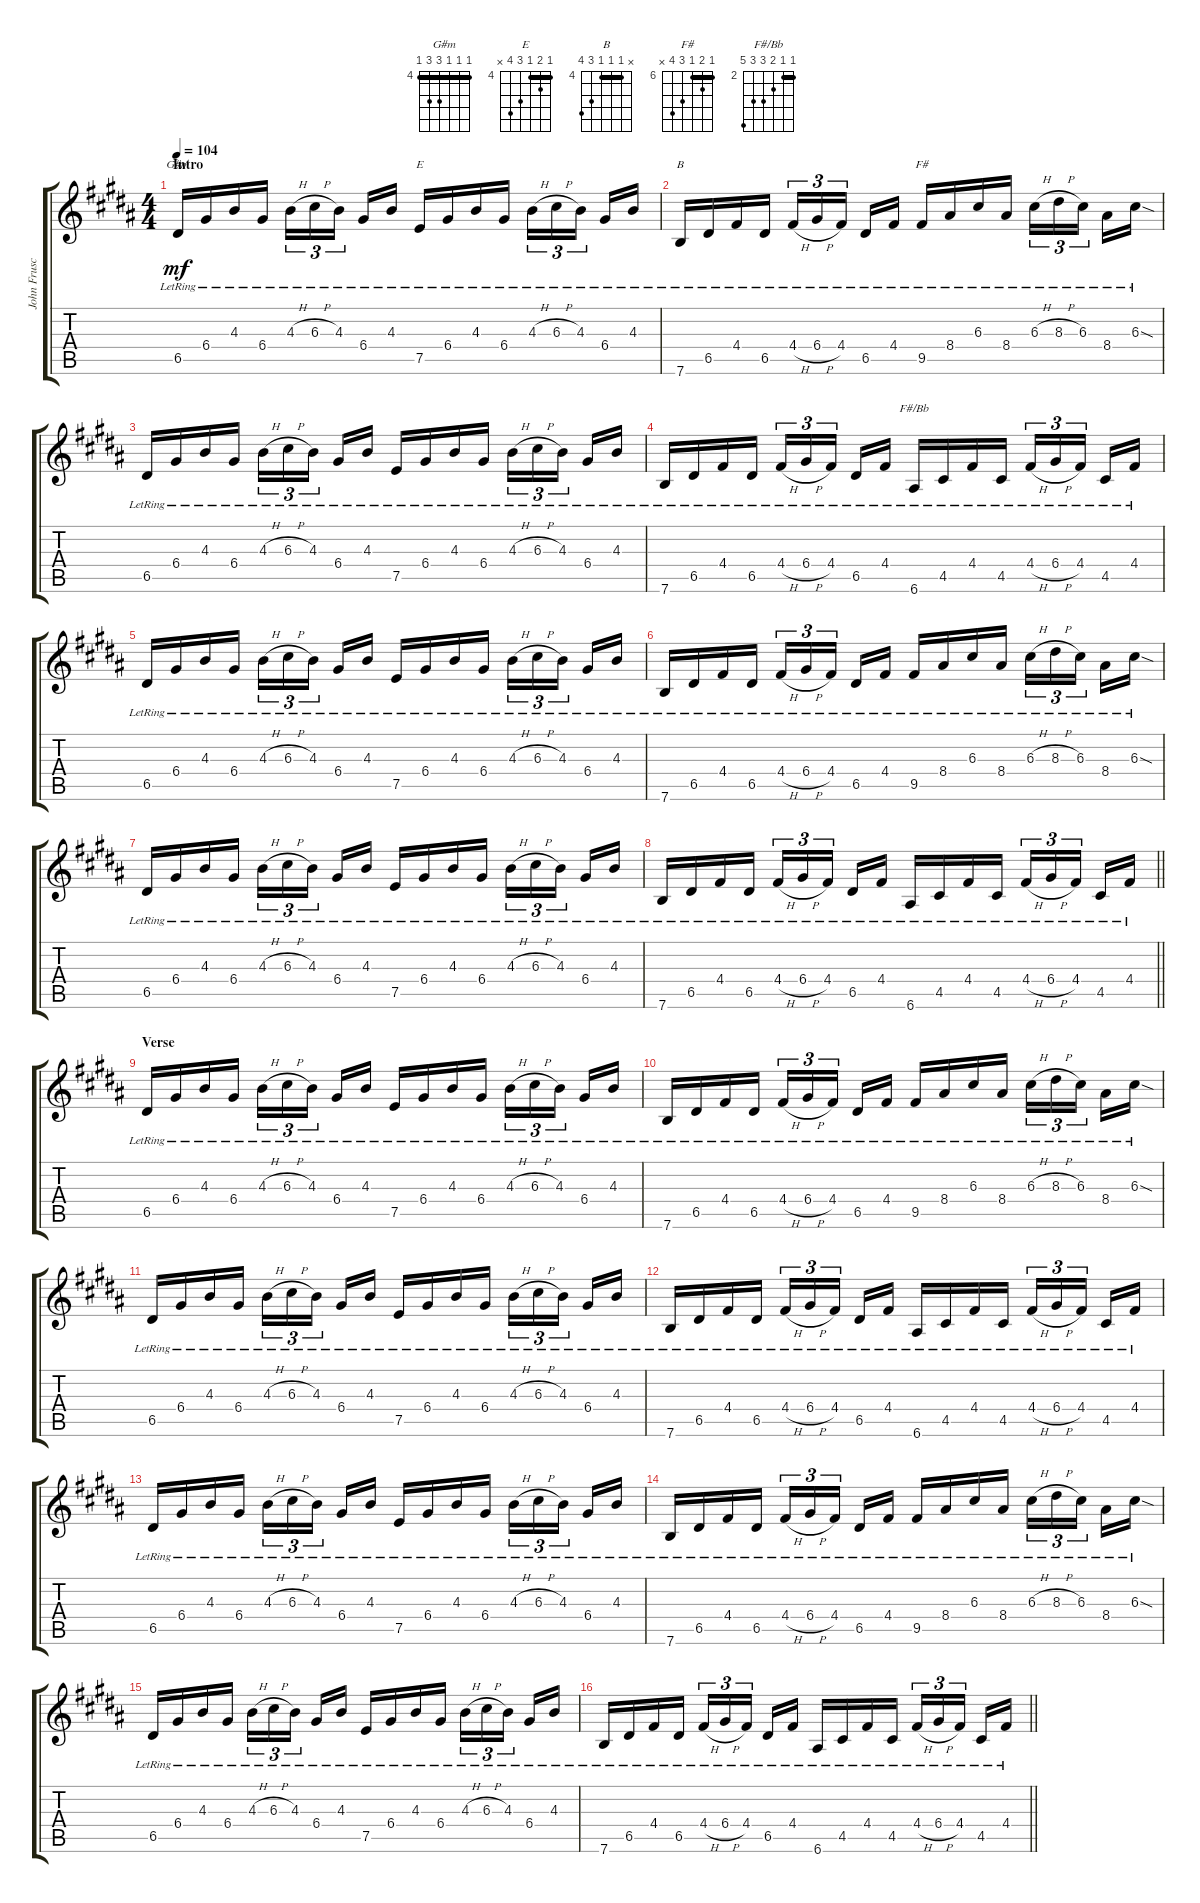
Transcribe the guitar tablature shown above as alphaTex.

\track ("" "John Frusc") {instrument electricguitarmuted}
\staff {score tabs}
\tuning (E4 B3 G3 D3 A2 E2) {hide}
\chord ("G#m" 4 4 4 6 6 4) {firstfret 4 barre 4}
\chord ("E" 4 5 4 6 7 x) {firstfret 4 barre 4}
\chord ("B" x 4 4 4 6 7) {firstfret 4 barre 4}
\chord ("F#" 6 7 6 8 9 x) {firstfret 6 barre 6}
\chord ("F#/Bb" 2 2 3 4 4 6) {firstfret 2 barre 2}
\ts (4 4)
\section ("" "Intro")
\tempo 104
\clef g2
\ks b
6.5{lr}.16{ch "G#m" dy mf instrument electricguitarmuted} 6.4{lr}.16 4.3{lr}.16 6.4{lr}.16 4.3{h lr}.16{tu (3 2)} 6.3{h lr}.16{tu (3 2)} 4.3{lr}.16{tu (3 2) beam splitsecondary} 6.4{lr}.16 4.3{lr}.16 7.5{lr}.16{ch "E"} 6.4{lr}.16 4.3{lr}.16 6.4{lr}.16 4.3{h lr}.16{tu (3 2)} 6.3{h lr}.16{tu (3 2)} 4.3{lr}.16{tu (3 2) beam splitsecondary} 6.4{lr}.16 4.3{lr}.16 |
7.6{lr}.16{ch "B"} 6.5{lr}.16 4.4{lr}.16 6.5{lr}.16 4.4{h lr}.16{tu (3 2)} 6.4{h lr}.16{tu (3 2)} 4.4{lr}.16{tu (3 2) beam splitsecondary} 6.5{lr}.16 4.4{lr}.16 9.5{lr}.16{ch "F#"} 8.4{lr}.16 6.3{lr}.16 8.4{lr}.16 6.3{h lr}.16{tu (3 2)} 8.3{h lr}.16{tu (3 2)} 6.3{lr}.16{tu (3 2) beam splitsecondary} 8.4{lr}.16 6.3{sod lr}.16 |
6.5{lr}.16 6.4{lr}.16 4.3{lr}.16 6.4{lr}.16 4.3{h lr}.16{tu (3 2)} 6.3{h lr}.16{tu (3 2)} 4.3{lr}.16{tu (3 2) beam splitsecondary} 6.4{lr}.16 4.3{lr}.16 7.5{lr}.16 6.4{lr}.16 4.3{lr}.16 6.4{lr}.16 4.3{h lr}.16{tu (3 2)} 6.3{h lr}.16{tu (3 2)} 4.3{lr}.16{tu (3 2) beam splitsecondary} 6.4{lr}.16 4.3{lr}.16 |
7.6{lr}.16 6.5{lr}.16 4.4{lr}.16 6.5{lr}.16 4.4{h lr}.16{tu (3 2)} 6.4{h lr}.16{tu (3 2)} 4.4{lr}.16{tu (3 2) beam splitsecondary} 6.5{lr}.16 4.4{lr}.16 6.6{lr}.16{ch "F#/Bb"} 4.5{lr}.16 4.4{lr}.16 4.5{lr}.16 4.4{h lr}.16{tu (3 2)} 6.4{h lr}.16{tu (3 2)} 4.4{lr}.16{tu (3 2) beam splitsecondary} 4.5{lr}.16 4.4{lr}.16 |
6.5{lr}.16 6.4{lr}.16 4.3{lr}.16 6.4{lr}.16 4.3{h lr}.16{tu (3 2)} 6.3{h lr}.16{tu (3 2)} 4.3{lr}.16{tu (3 2) beam splitsecondary} 6.4{lr}.16 4.3{lr}.16 7.5{lr}.16 6.4{lr}.16 4.3{lr}.16 6.4{lr}.16 4.3{h lr}.16{tu (3 2)} 6.3{h lr}.16{tu (3 2)} 4.3{lr}.16{tu (3 2) beam splitsecondary} 6.4{lr}.16 4.3{lr}.16 |
7.6{lr}.16 6.5{lr}.16 4.4{lr}.16 6.5{lr}.16 4.4{h lr}.16{tu (3 2)} 6.4{h lr}.16{tu (3 2)} 4.4{lr}.16{tu (3 2) beam splitsecondary} 6.5{lr}.16 4.4{lr}.16 9.5{lr}.16 8.4{lr}.16 6.3{lr}.16 8.4{lr}.16 6.3{h lr}.16{tu (3 2)} 8.3{h lr}.16{tu (3 2)} 6.3{lr}.16{tu (3 2) beam splitsecondary} 8.4{lr}.16 6.3{sod lr}.16 |
6.5{lr}.16 6.4{lr}.16 4.3{lr}.16 6.4{lr}.16 4.3{h lr}.16{tu (3 2)} 6.3{h lr}.16{tu (3 2)} 4.3{lr}.16{tu (3 2) beam splitsecondary} 6.4{lr}.16 4.3{lr}.16 7.5{lr}.16 6.4{lr}.16 4.3{lr}.16 6.4{lr}.16 4.3{h lr}.16{tu (3 2)} 6.3{h lr}.16{tu (3 2)} 4.3{lr}.16{tu (3 2) beam splitsecondary} 6.4{lr}.16 4.3{lr}.16 |
\barLineRight lightlight
7.6{lr}.16 6.5{lr}.16 4.4{lr}.16 6.5{lr}.16 4.4{h lr}.16{tu (3 2)} 6.4{h lr}.16{tu (3 2)} 4.4{lr}.16{tu (3 2) beam splitsecondary} 6.5{lr}.16 4.4{lr}.16 6.6{lr}.16 4.5{lr}.16 4.4{lr}.16 4.5{lr}.16 4.4{h lr}.16{tu (3 2)} 6.4{h lr}.16{tu (3 2)} 4.4{lr}.16{tu (3 2) beam splitsecondary} 4.5{lr}.16 4.4{lr}.16 |
\section ("" "Verse")
6.5{lr}.16 6.4{lr}.16 4.3{lr}.16 6.4{lr}.16 4.3{h lr}.16{tu (3 2)} 6.3{h lr}.16{tu (3 2)} 4.3{lr}.16{tu (3 2) beam splitsecondary} 6.4{lr}.16 4.3{lr}.16 7.5{lr}.16 6.4{lr}.16 4.3{lr}.16 6.4{lr}.16 4.3{h lr}.16{tu (3 2)} 6.3{h lr}.16{tu (3 2)} 4.3{lr}.16{tu (3 2) beam splitsecondary} 6.4{lr}.16 4.3{lr}.16 |
7.6{lr}.16 6.5{lr}.16 4.4{lr}.16 6.5{lr}.16 4.4{h lr}.16{tu (3 2)} 6.4{h lr}.16{tu (3 2)} 4.4{lr}.16{tu (3 2) beam splitsecondary} 6.5{lr}.16 4.4{lr}.16 9.5{lr}.16 8.4{lr}.16 6.3{lr}.16 8.4{lr}.16 6.3{h lr}.16{tu (3 2)} 8.3{h lr}.16{tu (3 2)} 6.3{lr}.16{tu (3 2) beam splitsecondary} 8.4{lr}.16 6.3{sod lr}.16 |
6.5{lr}.16 6.4{lr}.16 4.3{lr}.16 6.4{lr}.16 4.3{h lr}.16{tu (3 2)} 6.3{h lr}.16{tu (3 2)} 4.3{lr}.16{tu (3 2) beam splitsecondary} 6.4{lr}.16 4.3{lr}.16 7.5{lr}.16 6.4{lr}.16 4.3{lr}.16 6.4{lr}.16 4.3{h lr}.16{tu (3 2)} 6.3{h lr}.16{tu (3 2)} 4.3{lr}.16{tu (3 2) beam splitsecondary} 6.4{lr}.16 4.3{lr}.16 |
7.6{lr}.16 6.5{lr}.16 4.4{lr}.16 6.5{lr}.16 4.4{h lr}.16{tu (3 2)} 6.4{h lr}.16{tu (3 2)} 4.4{lr}.16{tu (3 2) beam splitsecondary} 6.5{lr}.16 4.4{lr}.16 6.6{lr}.16 4.5{lr}.16 4.4{lr}.16 4.5{lr}.16 4.4{h lr}.16{tu (3 2)} 6.4{h lr}.16{tu (3 2)} 4.4{lr}.16{tu (3 2) beam splitsecondary} 4.5{lr}.16 4.4{lr}.16 |
6.5{lr}.16 6.4{lr}.16 4.3{lr}.16 6.4{lr}.16 4.3{h lr}.16{tu (3 2)} 6.3{h lr}.16{tu (3 2)} 4.3{lr}.16{tu (3 2) beam splitsecondary} 6.4{lr}.16 4.3{lr}.16 7.5{lr}.16 6.4{lr}.16 4.3{lr}.16 6.4{lr}.16 4.3{h lr}.16{tu (3 2)} 6.3{h lr}.16{tu (3 2)} 4.3{lr}.16{tu (3 2) beam splitsecondary} 6.4{lr}.16 4.3{lr}.16 |
7.6{lr}.16 6.5{lr}.16 4.4{lr}.16 6.5{lr}.16 4.4{h lr}.16{tu (3 2)} 6.4{h lr}.16{tu (3 2)} 4.4{lr}.16{tu (3 2) beam splitsecondary} 6.5{lr}.16 4.4{lr}.16 9.5{lr}.16 8.4{lr}.16 6.3{lr}.16 8.4{lr}.16 6.3{h lr}.16{tu (3 2)} 8.3{h lr}.16{tu (3 2)} 6.3{lr}.16{tu (3 2) beam splitsecondary} 8.4{lr}.16 6.3{sod lr}.16 |
6.5{lr}.16 6.4{lr}.16 4.3{lr}.16 6.4{lr}.16 4.3{h lr}.16{tu (3 2)} 6.3{h lr}.16{tu (3 2)} 4.3{lr}.16{tu (3 2) beam splitsecondary} 6.4{lr}.16 4.3{lr}.16 7.5{lr}.16 6.4{lr}.16 4.3{lr}.16 6.4{lr}.16 4.3{h lr}.16{tu (3 2)} 6.3{h lr}.16{tu (3 2)} 4.3{lr}.16{tu (3 2) beam splitsecondary} 6.4{lr}.16 4.3{lr}.16 |
\barLineRight lightlight
7.6{lr}.16 6.5{lr}.16 4.4{lr}.16 6.5{lr}.16 4.4{h lr}.16{tu (3 2)} 6.4{h lr}.16{tu (3 2)} 4.4{lr}.16{tu (3 2) beam splitsecondary} 6.5{lr}.16 4.4{lr}.16 6.6{lr}.16 4.5{lr}.16 4.4{lr}.16 4.5{lr}.16 4.4{h lr}.16{tu (3 2)} 6.4{h lr}.16{tu (3 2)} 4.4{lr}.16{tu (3 2) beam splitsecondary} 4.5{lr}.16 4.4{lr}.16
